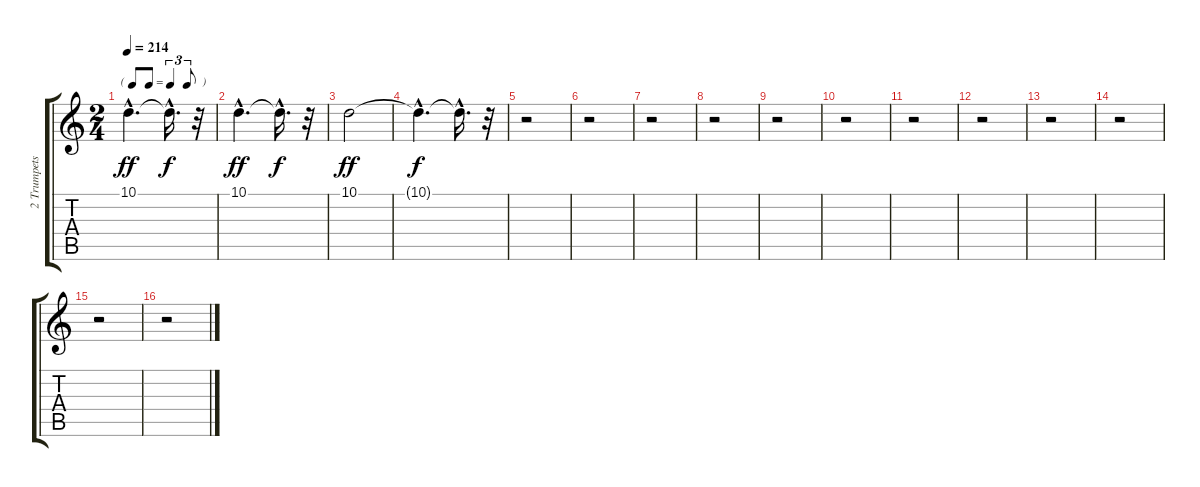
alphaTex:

\track ("2 Trumpets in C" "2 Trumpets") {instrument trumpet}
\staff {score tabs}
\tuning (E4 B3 G3 D3 A2 E2) {hide}
\ts (2 4)
\tf triplet8th
\tempo 214
\clef g2
\ks c
10.1{hac}.4{d dy ff} 10.1{hac t}.16{d dy f} r.32 |
10.1{hac}.4{d dy ff} 10.1{hac t}.16{d dy f} r.32 |
10.1.2{dy ff} |
10.1{hac t}.4{d dy f} 10.1{hac t}.16{d} r.32 |
r.2 |
r.2 |
r.2 |
r.2 |
r.2 |
r.2 |
r.2 |
r.2 |
r.2 |
r.2 |
r.2 |
r.2
